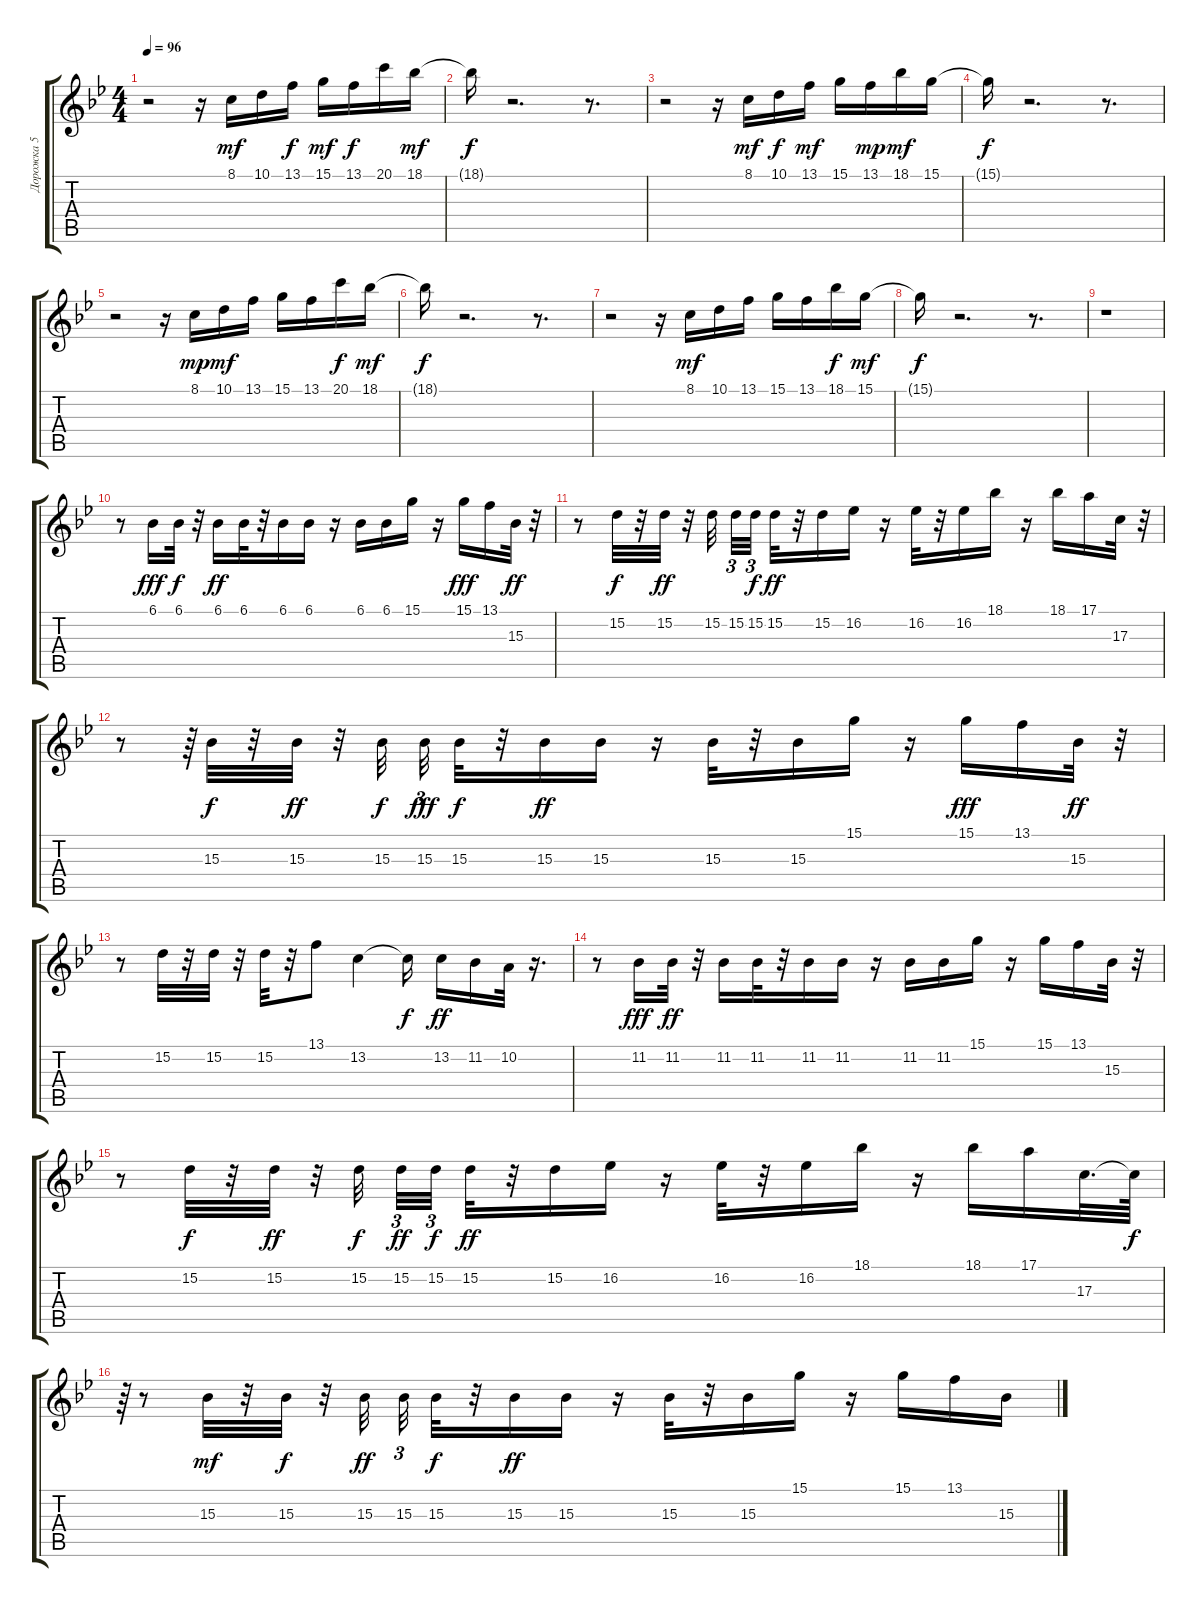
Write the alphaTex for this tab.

\track ("Дорожка 5" "Дорожка 5") {instrument sitar}
\staff {score tabs}
\tuning (E4 B3 G3 D3 A2 E2) {hide}
\ts (4 4)
\tempo 96
\clef g2
\ks bb
r.2{dy f} r.16 8.1.16{dy mf} 10.1.16 13.1.16{dy f} 15.1.16{dy mf} 13.1.16{dy f} 20.1.16 18.1.16{dy mf} |
18.1{t}.16{dy f} r.2{d} r.8{d} |
r.2 r.16 8.1.16{dy mf} 10.1.16{dy f} 13.1.16{dy mf} 15.1.16 13.1.16{dy mp} 18.1.16{dy mf} 15.1.16 |
15.1{t}.16{dy f} r.2{d} r.8{d} |
r.2 r.16 8.1.16{dy mp} 10.1.16{dy mf} 13.1.16 15.1.16 13.1.16 20.1.16{dy f} 18.1.16{dy mf} |
18.1{t}.16{dy f} r.2{d} r.8{d} |
r.2 r.16 8.1.16{dy mf} 10.1.16 13.1.16 15.1.16 13.1.16 18.1.16{dy f} 15.1.16{dy mf} |
15.1{t}.16{dy f} r.2{d} r.8{d} |
r.1 |
r.8 6.1.16{dy fff volume 14 balance 16} 6.1.32{dy f} r.32 6.1.16{dy ff} 6.1.32 r.32 6.1.16 6.1.16 r.16 6.1.16 6.1.16 15.1.16 r.16 15.1.16{dy fff} 13.1.16 15.3.32{dy ff} r.32 |
r.8 15.2.32{dy f balance 0} r.32 15.2.32{dy ff} r.32 15.2.32{beam splitsecondary} 15.2.32{tu (3 2)} 15.2.32{tu (3 2) dy f beam splitsecondary} 15.2.32{dy ff} r.32 15.2.16 16.2.16 r.16 16.2.32 r.32 16.2.16 18.1.16 r.16 18.1.16 17.1.16 17.3.32 r.32{tu (3 2)} |
r.8 r.64{tu (3 2)} 15.3.32{dy f balance 16} r.32 15.3.32{dy ff} r.32 15.3.32{dy f beam splitsecondary} 15.3.32{tu (3 2) dy fff} 15.3.32{dy f} r.32 15.3.16{dy ff} 15.3.16 r.16 15.3.32 r.32 15.3.16 15.1.16 r.16 15.1.16{dy fff} 13.1.16 15.3.32{dy ff} r.32 |
r.8 15.2.32{balance 0} r.32 15.2.32 r.32 15.2.32 r.32 13.1.8 13.2.4{balance 1} 13.2{t}.16{dy f} 13.2.16{dy ff balance 14} 11.2.16{balance 3} 10.2.32{balance 0} r.16{d} |
r.8 11.2.16{dy fff balance 16} 11.2.32{dy ff} r.32 11.2.16 11.2.32 r.32 11.2.16 11.2.16 r.16 11.2.16 11.2.16 15.1.16 r.16 15.1.16 13.1.16 15.3.32 r.32 |
r.8 15.2.32{dy f balance 0} r.32 15.2.32{dy ff} r.32 15.2.32{dy f beam splitsecondary} 15.2.32{tu (3 2) dy ff} 15.2.32{tu (3 2) dy f beam splitsecondary} 15.2.32{dy ff} r.32 15.2.16 16.2.16 r.16 16.2.32 r.32 16.2.16 18.1.16 r.16 18.1.16 17.1.16 17.3.32{d} 17.3{t}.64{dy f} |
r.64{tu (3 2)} r.8 15.3.32{dy mf balance 16} r.32 15.3.32{dy f} r.32 15.3.32{dy ff beam splitsecondary} 15.3.32{tu (3 2)} 15.3.32{dy f} r.32 15.3.16{dy ff} 15.3.16 r.16 15.3.32 r.32 15.3.16 15.1.16 r.16 15.1.16 13.1.16 15.3.16
